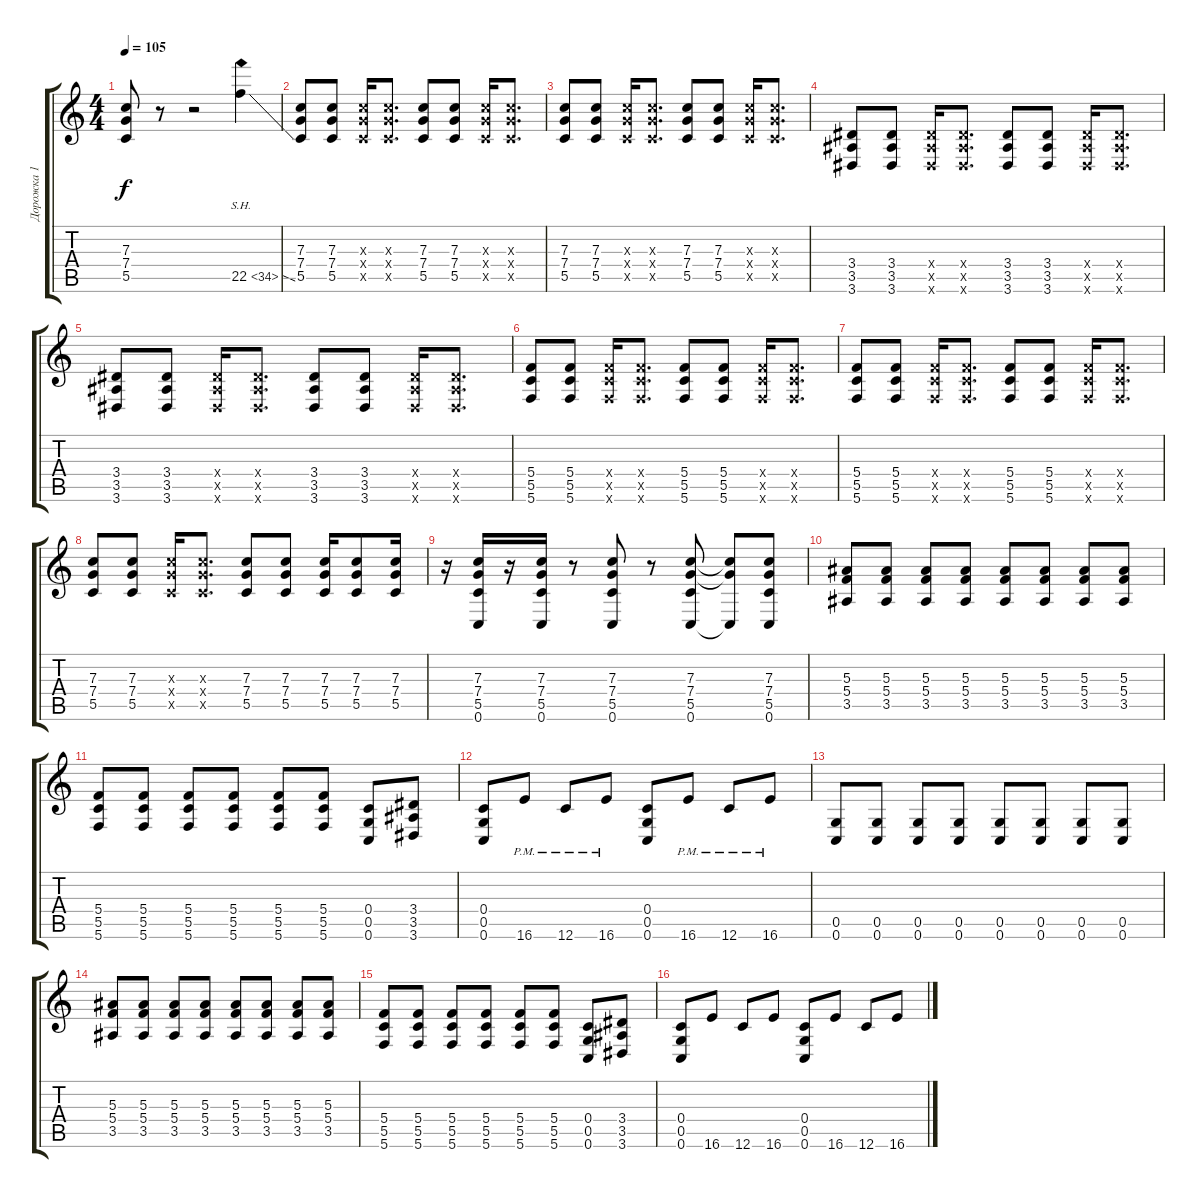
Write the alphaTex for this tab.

\track ("Дорожка 1" "Дорожка 1") {instrument overdrivenguitar}
\staff {score tabs}
\tuning (D4 A3 F3 C3 G2 C2) {hide}
\ts (4 4)
\tempo 105
\clef g2
\ks c
(7.3 7.4 5.5).8{dy f} r.8 r.2 22.5{sh 12 ss}.4 |
(7.3 7.4 5.5).8 (7.3 7.4 5.5).8 (7.3{x} 7.4{x} 5.5{x}).16 (7.3{x} 7.4{x} 5.5{x}).8{d} (7.3 7.4 5.5).8 (7.3 7.4 5.5).8 (7.3{x} 7.4{x} 5.5{x}).16 (7.3{x} 7.4{x} 5.5{x}).8{d} |
(7.3 7.4 5.5).8 (7.3 7.4 5.5).8 (7.3{x} 7.4{x} 5.5{x}).16 (7.3{x} 7.4{x} 5.5{x}).8{d} (7.3 7.4 5.5).8 (7.3 7.4 5.5).8 (7.3{x} 7.4{x} 5.5{x}).16 (7.3{x} 7.4{x} 5.5{x}).8{d} |
(3.4 3.5 3.6).8 (3.4 3.5 3.6).8 (3.4{x} 3.5{x} 3.6{x}).16 (3.4{x} 3.5{x} 3.6{x}).8{d} (3.4 3.5 3.6).8 (3.4 3.5 3.6).8 (3.4{x} 3.5{x} 3.6{x}).16 (3.4{x} 3.5{x} 3.6{x}).8{d} |
(3.4 3.5 3.6).8 (3.4 3.5 3.6).8 (3.4{x} 3.5{x} 3.6{x}).16 (3.4{x} 3.5{x} 3.6{x}).8{d} (3.4 3.5 3.6).8 (3.4 3.5 3.6).8 (3.4{x} 3.5{x} 3.6{x}).16 (3.4{x} 3.5{x} 3.6{x}).8{d} |
(5.4 5.5 5.6).8 (5.4 5.5 5.6).8 (5.4{x} 5.5{x} 5.6{x}).16 (5.4{x} 5.5{x} 5.6{x}).8{d} (5.4 5.5 5.6).8 (5.4 5.5 5.6).8 (5.4{x} 5.5{x} 5.6{x}).16 (5.4{x} 5.5{x} 5.6{x}).8{d} |
(5.4 5.5 5.6).8 (5.4 5.5 5.6).8 (5.4{x} 5.5{x} 5.6{x}).16 (5.4{x} 5.5{x} 5.6{x}).8{d} (5.4 5.5 5.6).8 (5.4 5.5 5.6).8 (5.4{x} 5.5{x} 5.6{x}).16 (5.4{x} 5.5{x} 5.6{x}).8{d} |
(7.3 7.4 5.5).8 (7.3 7.4 5.5).8 (7.3{x} 7.4{x} 5.5{x}).16 (7.3{x} 7.4{x} 5.5{x}).8{d} (7.3 7.4 5.5).8 (7.3 7.4 5.5).8 (7.3 7.4 5.5).16 (7.3 7.4 5.5).8 (7.3 7.4 5.5).16 |
r.16 (7.3 7.4 5.5 0.6).16 r.16 (7.3 7.4 5.5 0.6).16 r.8 (7.3 7.4 5.5 0.6).8 r.8 (7.3 7.4 5.5 0.6).8 (7.3{t} 7.4{t} 0.6{t}).8 (7.3 7.4 5.5 0.6).8 |
(5.3 5.4 3.5).8 (5.3 5.4 3.5).8 (5.3 5.4 3.5).8 (5.3 5.4 3.5).8 (5.3 5.4 3.5).8 (5.3 5.4 3.5).8 (5.3 5.4 3.5).8 (5.3 5.4 3.5).8 |
(5.4 5.5 5.6).8 (5.4 5.5 5.6).8 (5.4 5.5 5.6).8 (5.4 5.5 5.6).8 (5.4 5.5 5.6).8 (5.4 5.5 5.6).8 (0.4 0.5 0.6).8 (3.4 3.5 3.6).8 |
(0.4 0.5 0.6).8 16.6{pm}.8 12.6{pm}.8 16.6{pm}.8 (0.4 0.5 0.6).8 16.6{pm}.8 12.6{pm}.8 16.6{pm}.8 |
(0.5 0.6).8 (0.5 0.6).8 (0.5 0.6).8 (0.5 0.6).8 (0.5 0.6).8 (0.5 0.6).8 (0.5 0.6).8 (0.5 0.6).8 |
(5.3 5.4 3.5).8 (5.3 5.4 3.5).8 (5.3 5.4 3.5).8 (5.3 5.4 3.5).8 (5.3 5.4 3.5).8 (5.3 5.4 3.5).8 (5.3 5.4 3.5).8 (5.3 5.4 3.5).8 |
(5.4 5.5 5.6).8 (5.4 5.5 5.6).8 (5.4 5.5 5.6).8 (5.4 5.5 5.6).8 (5.4 5.5 5.6).8 (5.4 5.5 5.6).8 (0.4 0.5 0.6).8 (3.4 3.5 3.6).8 |
(0.4 0.5 0.6).8 16.6.8 12.6.8 16.6.8 (0.4 0.5 0.6).8 16.6.8 12.6.8 16.6.8
